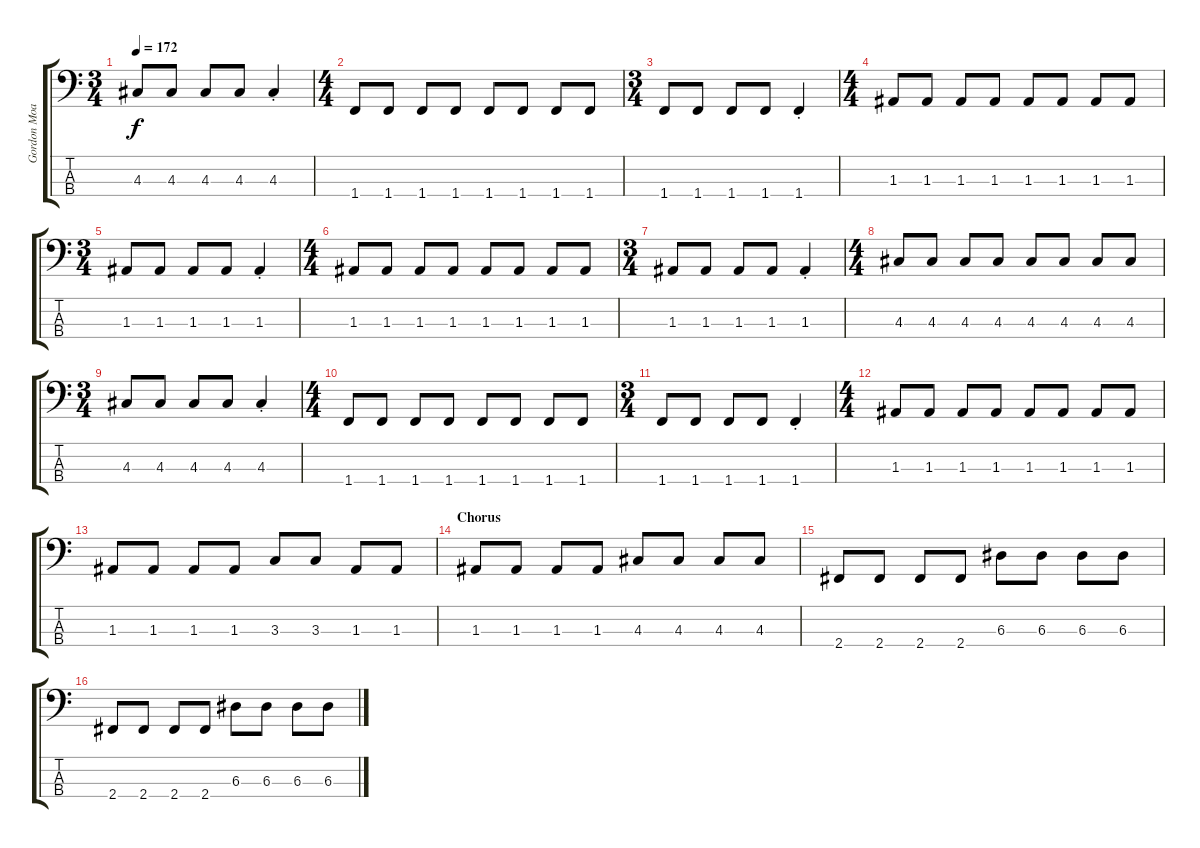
\track ("Gordon Moakes" "Gordon Moa") {instrument electricbassfinger}
\staff {score tabs}
\tuning (G2 D2 A1 E1) {hide}
\ts (3 4)
\tempo 172
\clef f4
\ks c
4.3.8{dy f} 4.3.8 4.3.8 4.3.8 4.3{st}.4 |
\ts (4 4)
1.4.8 1.4.8 1.4.8 1.4.8 1.4.8 1.4.8 1.4.8 1.4.8 |
\ts (3 4)
1.4.8 1.4.8 1.4.8 1.4.8 1.4{st}.4 |
\ts (4 4)
1.3.8 1.3.8 1.3.8 1.3.8 1.3.8 1.3.8 1.3.8 1.3.8 |
\ts (3 4)
1.3.8 1.3.8 1.3.8 1.3.8 1.3{st}.4 |
\ts (4 4)
1.3.8 1.3.8 1.3.8 1.3.8 1.3.8 1.3.8 1.3.8 1.3.8 |
\ts (3 4)
1.3.8 1.3.8 1.3.8 1.3.8 1.3{st}.4 |
\ts (4 4)
4.3.8 4.3.8 4.3.8 4.3.8 4.3.8 4.3.8 4.3.8 4.3.8 |
\ts (3 4)
4.3.8 4.3.8 4.3.8 4.3.8 4.3{st}.4 |
\ts (4 4)
1.4.8 1.4.8 1.4.8 1.4.8 1.4.8 1.4.8 1.4.8 1.4.8 |
\ts (3 4)
1.4.8 1.4.8 1.4.8 1.4.8 1.4{st}.4 |
\ts (4 4)
1.3.8 1.3.8 1.3.8 1.3.8 1.3.8 1.3.8 1.3.8 1.3.8 |
1.3.8 1.3.8 1.3.8 1.3.8 3.3.8 3.3.8 1.3.8 1.3.8 |
\section ("" "Chorus")
1.3.8 1.3.8 1.3.8 1.3.8 4.3.8 4.3.8 4.3.8 4.3.8 |
2.4.8 2.4.8 2.4.8 2.4.8 6.3.8 6.3.8 6.3.8 6.3.8 |
2.4.8 2.4.8 2.4.8 2.4.8 6.3.8 6.3.8 6.3.8 6.3.8
